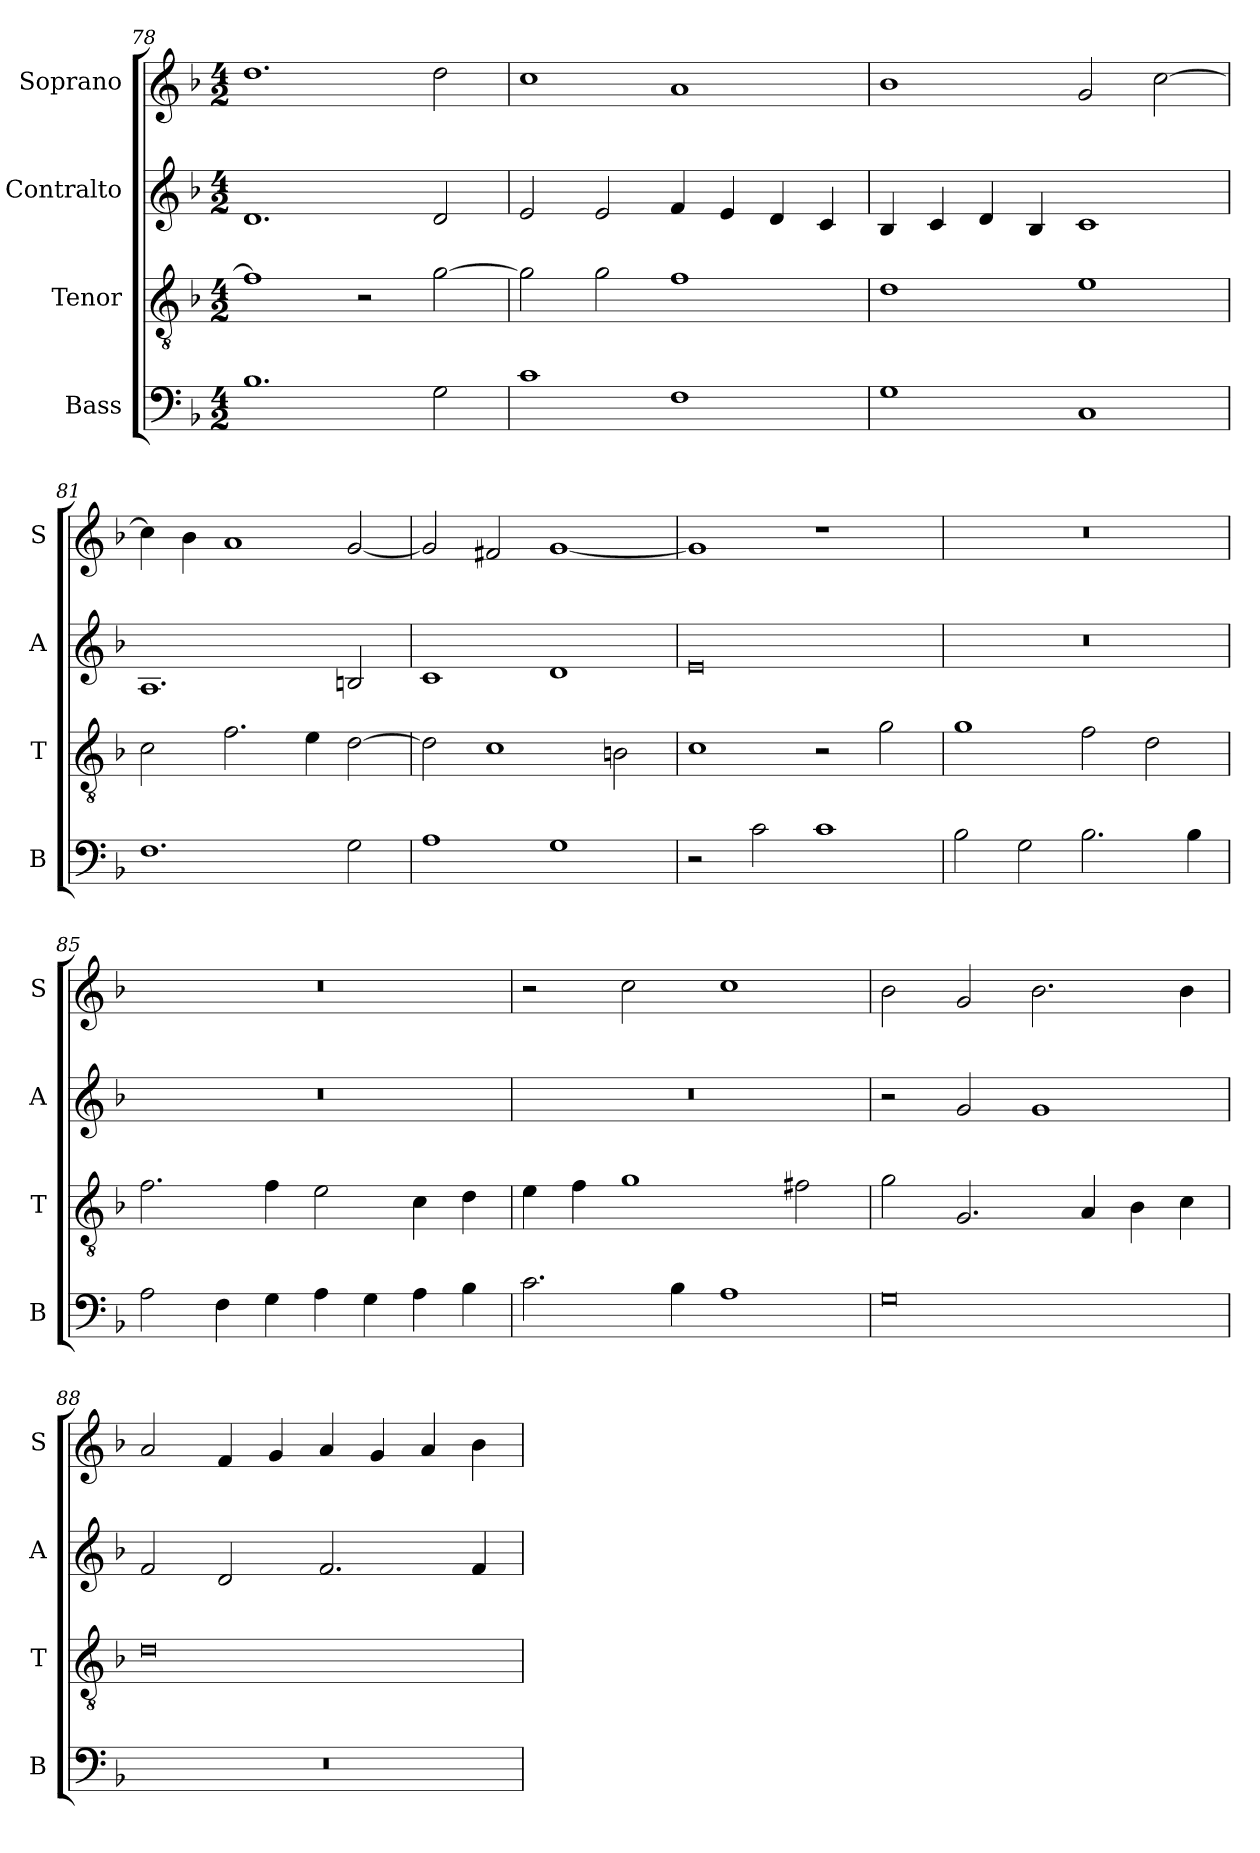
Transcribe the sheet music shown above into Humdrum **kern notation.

**kern	**kern	**kern	**kern
*part4	*part3	*part2	*part1
*staff4	*staff3	*staff2	*staff1
*I"Bass	*I"Tenor	*I"Contralto	*I"Soprano
*I'B	*I'T	*I'A	*I'S
*clefF4	*clefGv2	*clefG2	*clefG2
*k[b-]	*k[b-]	*k[b-]	*k[b-]
*G:dor	*G:dor	*G:dor	*G:dor
*M4/2	*M4/2	*M4/2	*M4/2
=78	=78	=78	=78
1.B-	1f]	1.d	1.dd
.	2r	.	.
2G	[2g	2d	2dd
=79	=79	=79	=79
1c	2g]	2e	1cc
.	2g	2e	.
1F	1f	4f	1a
.	.	4e	.
.	.	4d	.
.	.	4c	.
=80	=80	=80	=80
1G	1d	4B-	1b-
.	.	4c	.
.	.	4d	.
.	.	4B-	.
1C	1e	1c	2g
.	.	.	[2cc
=81	=81	=81	=81
1.F	2c	1.A	4cc]
.	.	.	4b-
.	2.f	.	1a
.	4e	.	.
2G	[2d	2Bn	[2g
=82	=82	=82	=82
1A	2d]	1c	2g]
.	1c	.	2f#X
1G	.	1d	[1g
.	2Bn	.	.
=83	=83	=83	=83
2r	1c	0e	1g]
2c	.	.	.
1c	2r	.	1r
.	2g	.	.
=84	=84	=84	=84
2B-	1g	0r	0r
2G	.	.	.
2.B-	2f	.	.
.	2d	.	.
4B-	.	.	.
=85	=85	=85	=85
2A	2.f	0r	0r
4F	.	.	.
4G	4f	.	.
4A	2e	.	.
4G	.	.	.
4A	4c	.	.
4B-	4d	.	.
=86	=86	=86	=86
2.c	4e	0r	2r
.	4f	.	.
.	1g	.	2cc
4B-	.	.	.
1A	.	.	1cc
.	2f#X	.	.
=87	=87	=87	=87
0G	2g	2r	2b-
.	2.G	2g	2g
.	.	1g	2.b-
.	4A	.	.
.	4B-	.	.
.	4c	.	4b-
=88	=88	=88	=88
0r	0d	2f	2a
.	.	2d	4f
.	.	.	4g
.	.	2.f	4a
.	.	.	4g
.	.	.	4a
.	.	4f	4b-
=	=	=	=
*-	*-	*-	*-
